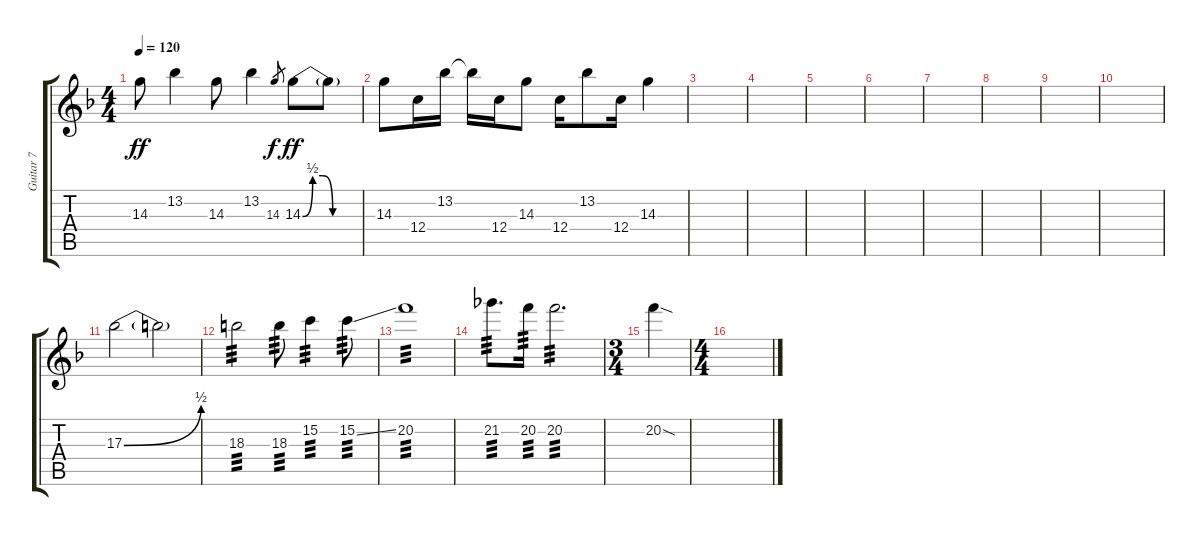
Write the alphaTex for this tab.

\track ("Guitar 7" "Guitar 7") {instrument overdrivenguitar}
\staff {score tabs}
\tuning (D4 A3 F3 C3 G2 C2) {hide}
\ts (4 4)
\tempo 120
\clef g2
\ks f
14.3.8{dy ff} 13.2.4 14.3.8 13.2.4 14.3.8{gr dy f} 14.3{be (custom 0 0 10 2 20 2 30 0 60 0)}.8{dy ff} 14.3{t}.8 |
14.3.8 12.4.16 13.2.16 13.2{t}.16 12.4.16 14.3.8 12.4.16 13.2.8 12.4.16 14.3.4 |
|
|
|
|
|
|
|
|
17.3{be (bend 0 0 60 2)}.2 17.3{t}.2 |
18.3.2{tp 3} 18.3.8{tp 3} 15.2.4{tp 3} 15.2{ss}.8{tp 3} |
20.2.1{tp 3} |
21.2.8{d tp 3} 20.2.16{tp 3} 20.2.2{d tp 3} |
\ts (3 4)
20.2{sod}.4 |
\ts (4 4)
